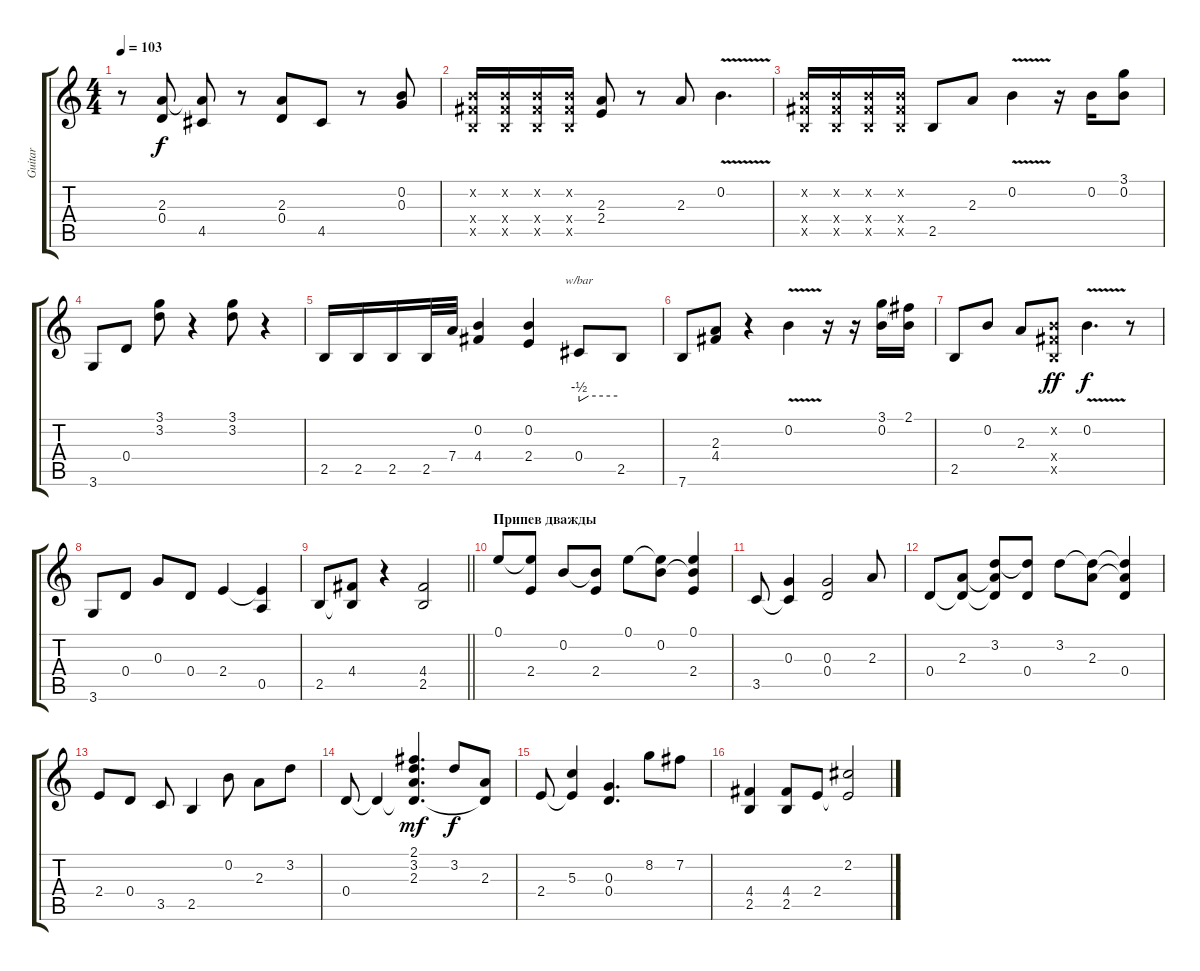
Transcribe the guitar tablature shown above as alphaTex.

\track ("Guitar" "Guitar") {instrument overdrivenguitar}
\staff {score tabs}
\tuning (E4 B3 G3 D3 A2 E2) {hide}
\ts (4 4)
\tempo 103
\clef g2
\ks c
r.8{dy f} (2.3 0.4).8 (2.3{t} 4.5).8 r.8 (2.3 0.4).8 4.5.8 r.8 (0.2 0.3).8 |
(0.2{x} 4.4{x} 2.5{x}).16 (0.2{x} 4.4{x} 2.5{x}).16 (0.2{x} 4.4{x} 2.5{x}).16 (0.2{x} 4.4{x} 2.5{x}).16 (2.3 2.4).8 r.8 2.3.8 0.2{v}.4{d} |
(0.2{x} 4.4{x} 2.5{x}).16 (0.2{x} 4.4{x} 2.5{x}).16 (0.2{x} 4.4{x} 2.5{x}).16 (0.2{x} 4.4{x} 2.5{x}).16 2.5.8 2.3.8 0.2{v}.4 r.16 0.2.16 (3.1 0.2).8 |
3.6.8 0.4.8 (3.1 3.2).8 r.4 (3.1 3.2).8 r.4 |
2.5.16 2.5.16 2.5.16 2.5.32 7.4.32 (0.2 4.4).4 (0.2 2.4).4 0.4.8{tbe (custom default 0 -2 15 0 60 0)} 2.5.8 |
7.6.8 (2.3 4.4).8 r.4 0.2{v}.4 r.16 r.16 (3.1 0.2).16 (2.1 0.2{t}).16 |
2.5.8 0.2.8 2.3.8 (0.2{x} 4.4{x} 2.5{x}).8{dy ff} 0.2{v}.4{d dy f} r.8 |
3.6.8 0.4.8 0.3.8 0.4.8 2.4.4 (2.4{t} 0.5).4 |
\barLineRight lightlight
2.5.8 (4.4 2.5{t}).8 r.4 (4.4 2.5).2 |
\section ("" "Припев дважды")
0.1.8 (0.1{t} 2.4).8 0.2.8 (0.2{t} 2.4).8 0.1.8 (0.1{t} 0.2).8 (0.1 0.2{t} 2.4).4 |
3.5.8 (0.3 3.5{t}).4 (0.3 0.4).2 2.3.8 |
0.4.8 (2.3 0.4{t}).8 (3.2 2.3{t} 0.4{t}).8 (3.2{t} 0.4).8 3.2.8 (3.2{t} 2.3).8 (3.2{t} 2.3{t} 0.4).4 |
2.4.8 0.4.8 3.5.8 2.5.4 0.2.8 2.3.8 3.2.8 |
0.4.8 0.4{t}.4 (2.1 3.2 2.3 0.4{t}).4{d dy mf} 3.2.8{dy f} (2.3 0.4{t}).8 |
2.4.8 (5.3 2.4{t}).4 (0.3 0.4).4{d} 8.2.8 7.2.8 |
(4.4 2.5).4 (4.4 2.5).8 2.4.8 (2.2 2.4{t}).2
